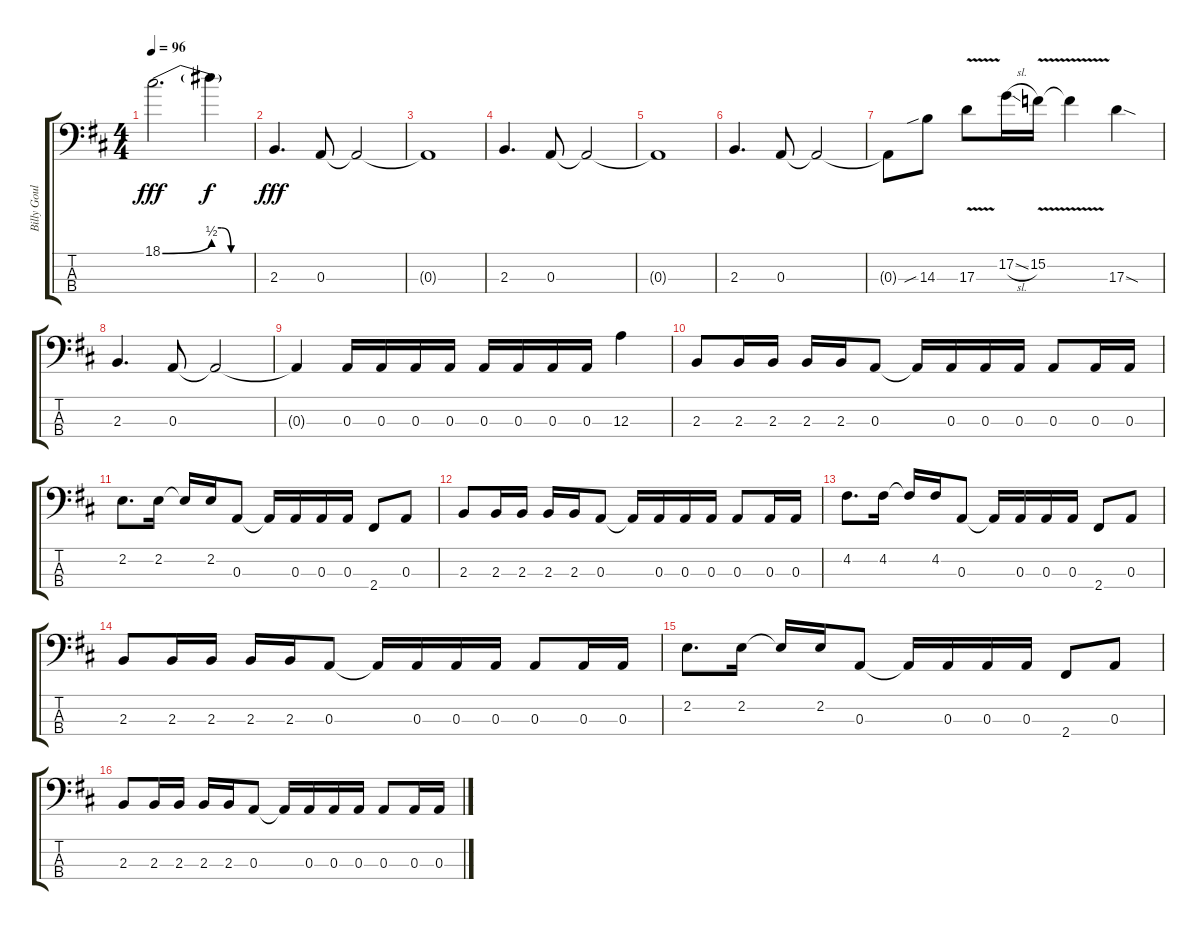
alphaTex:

\track ("Billy Gould" "Billy Goul") {instrument electricbasspick}
\staff {score tabs}
\tuning (G2 D2 A1 E1) {hide}
\ts (4 4)
\tempo 96
\clef f4
\ks d
18.1{be (bend 0 0 60 2)}.2{d dy fff} 18.1{be (custom 0 4 15 4 30 0 60 0) t}.4{dy f} |
2.3.4{d dy fff} 0.3.8 0.3{t}.2 |
0.3{t}.1 |
2.3.4{d} 0.3.8 0.3{t}.2 |
0.3{t}.1 |
2.3.4{d} 0.3.8 0.3{t}.2 |
0.3{t}.8 14.3{sib}.8 17.3{v}.8 17.2{sl}.16 15.2{v}.16 15.2{t}.4 17.3{sod}.4 |
2.3.4{d} 0.3.8 0.3{t}.2 |
0.3{t}.4 0.3.16 0.3.16 0.3.16 0.3.16 0.3.16 0.3.16 0.3.16 0.3.16 12.3.4 |
2.3.8 2.3.16 2.3.16 2.3.16 2.3.16 0.3.8 0.3{t}.16 0.3.16 0.3.16 0.3.16 0.3.8 0.3.16 0.3.16 |
2.2.8{d} 2.2.16 2.2{t}.16 2.2.16 0.3.8 0.3{t}.16 0.3.16 0.3.16 0.3.16 2.4.8 0.3.8 |
2.3.8 2.3.16 2.3.16 2.3.16 2.3.16 0.3.8 0.3{t}.16 0.3.16 0.3.16 0.3.16 0.3.8 0.3.16 0.3.16 |
4.2.8{d} 4.2.16 4.2{t}.16 4.2.16 0.3.8 0.3{t}.16 0.3.16 0.3.16 0.3.16 2.4.8 0.3.8 |
2.3.8 2.3.16 2.3.16 2.3.16 2.3.16 0.3.8 0.3{t}.16 0.3.16 0.3.16 0.3.16 0.3.8 0.3.16 0.3.16 |
2.2.8{d} 2.2.16 2.2{t}.16 2.2.16 0.3.8 0.3{t}.16 0.3.16 0.3.16 0.3.16 2.4.8 0.3.8 |
2.3.8 2.3.16 2.3.16 2.3.16 2.3.16 0.3.8 0.3{t}.16 0.3.16 0.3.16 0.3.16 0.3.8 0.3.16 0.3.16
